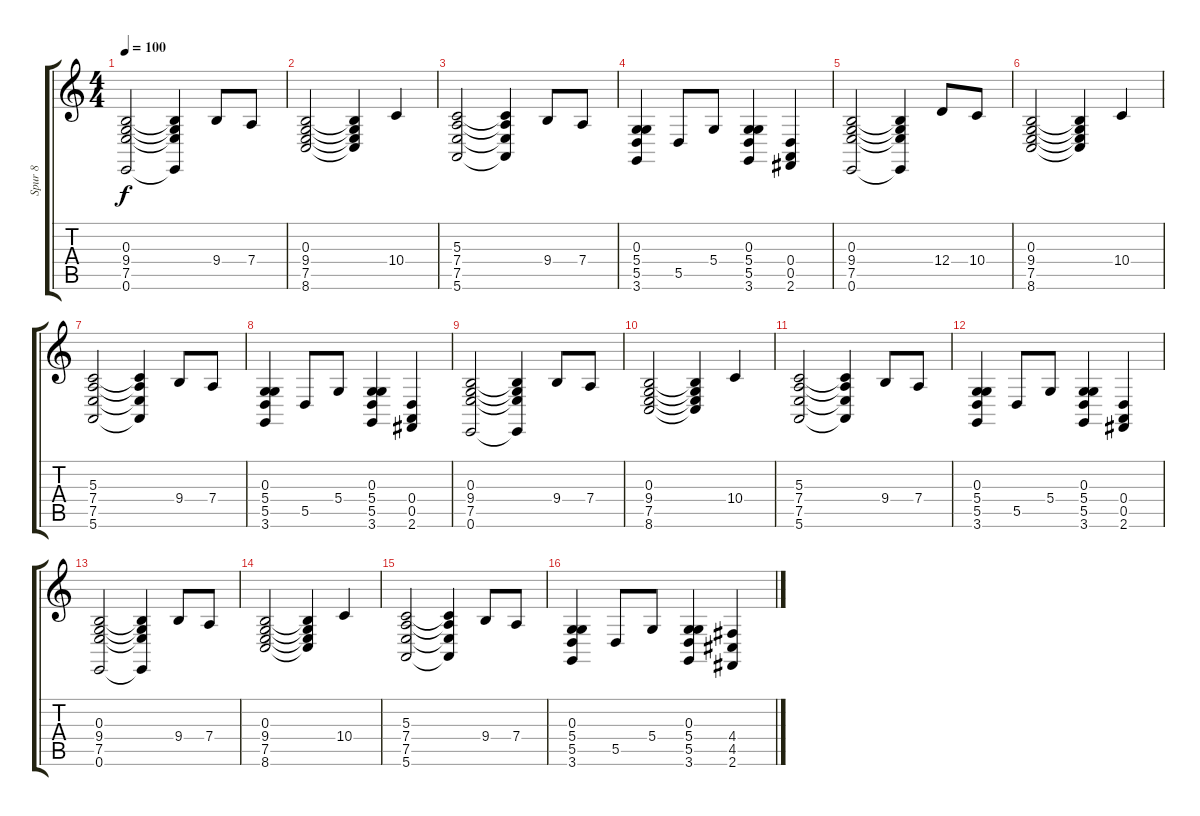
\track ("Spur 8" "Spur 8") {instrument acousticgrandpiano}
\staff {score tabs}
\tuning (E4 B3 G3 D3 A2 E2) {hide}
\ts (4 4)
\tempo 100
\clef g2
\ks c
(0.3 9.4 7.5 0.6).2{dy f instrument acousticgrandpiano} (0.3{t} 9.4{t} 7.5{t} 0.6{t}).4 9.4.8 7.4.8 |
(0.3 9.4 7.5 8.6).2 (0.3{t} 9.4{t} 7.5{t} 8.6{t}).4 10.4.4 |
(5.3 7.4 7.5 5.6).2 (5.3{t} 7.4{t} 7.5{t} 5.6{t}).4 9.4.8 7.4.8 |
(0.3 5.4 5.5 3.6).4 5.5.8 5.4.8 (0.3 5.4 5.5 3.6).4 (0.4 0.5 2.6).4 |
(0.3 9.4 7.5 0.6).2 (0.3{t} 9.4{t} 7.5{t} 0.6{t}).4 12.4.8 10.4.8 |
(0.3 9.4 7.5 8.6).2 (0.3{t} 9.4{t} 7.5{t} 8.6{t}).4 10.4.4 |
(5.3 7.4 7.5 5.6).2 (5.3{t} 7.4{t} 7.5{t} 5.6{t}).4 9.4.8 7.4.8 |
(0.3 5.4 5.5 3.6).4 5.5.8 5.4.8 (0.3 5.4 5.5 3.6).4 (0.4 0.5 2.6).4 |
(0.3 9.4 7.5 0.6).2 (0.3{t} 9.4{t} 7.5{t} 0.6{t}).4 9.4.8 7.4.8 |
(0.3 9.4 7.5 8.6).2 (0.3{t} 9.4{t} 7.5{t} 8.6{t}).4 10.4.4 |
(5.3 7.4 7.5 5.6).2 (5.3{t} 7.4{t} 7.5{t} 5.6{t}).4 9.4.8 7.4.8 |
(0.3 5.4 5.5 3.6).4 5.5.8 5.4.8 (0.3 5.4 5.5 3.6).4 (0.4 0.5 2.6).4 |
(0.3 9.4 7.5 0.6).2 (0.3{t} 9.4{t} 7.5{t} 0.6{t}).4 9.4.8 7.4.8 |
(0.3 9.4 7.5 8.6).2 (0.3{t} 9.4{t} 7.5{t} 8.6{t}).4 10.4.4 |
(5.3 7.4 7.5 5.6).2 (5.3{t} 7.4{t} 7.5{t} 5.6{t}).4 9.4.8 7.4.8 |
(0.3 5.4 5.5 3.6).4 5.5.8 5.4.8 (0.3 5.4 5.5 3.6).4 (4.4 4.5 2.6).4
